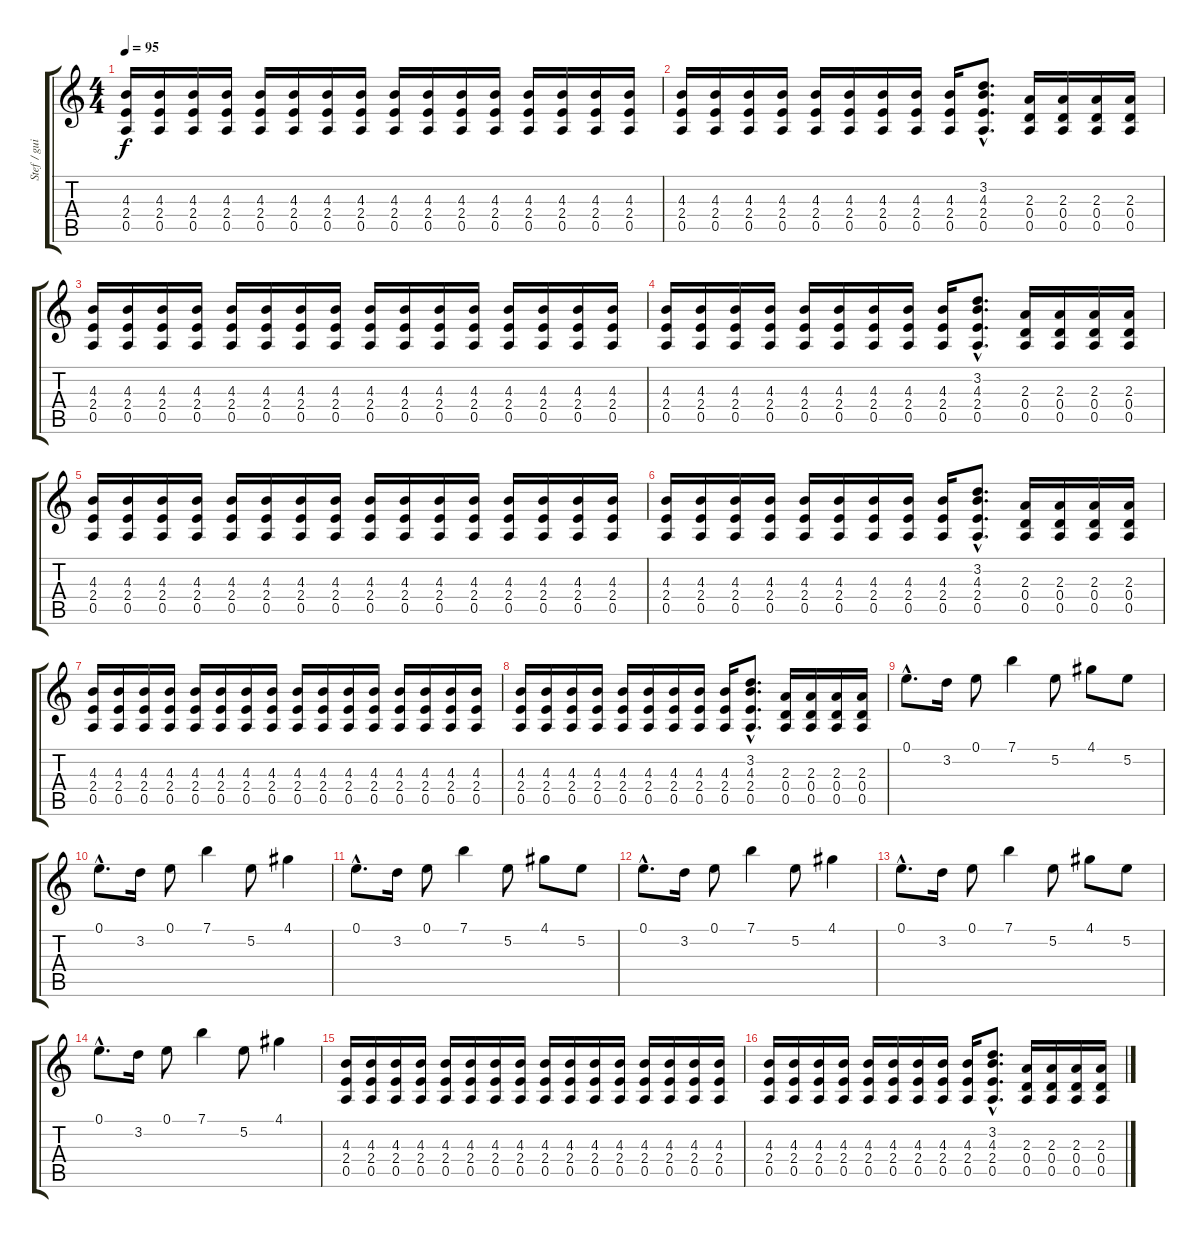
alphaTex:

\track ("Stef / guitar 2" "Stef / gui") {instrument distortionguitar}
\staff {score tabs}
\tuning (E4 B3 G3 D3 A2 D2) {hide}
\ts (4 4)
\tempo 95
\clef g2
\ks c
(4.3 2.4 0.5).16{dy f volume 13} (4.3 2.4 0.5).16 (4.3 2.4 0.5).16 (4.3 2.4 0.5).16 (4.3 2.4 0.5).16 (4.3 2.4 0.5).16 (4.3 2.4 0.5).16 (4.3 2.4 0.5).16 (4.3 2.4 0.5).16 (4.3 2.4 0.5).16 (4.3 2.4 0.5).16 (4.3 2.4 0.5).16 (4.3 2.4 0.5).16 (4.3 2.4 0.5).16 (4.3 2.4 0.5).16 (4.3 2.4 0.5).16 |
(4.3 2.4 0.5).16{volume 13} (4.3 2.4 0.5).16 (4.3 2.4 0.5).16 (4.3 2.4 0.5).16 (4.3 2.4 0.5).16 (4.3 2.4 0.5).16 (4.3 2.4 0.5).16 (4.3 2.4 0.5).16 (4.3 2.4 0.5).16 (3.2{hac} 4.3{hac} 2.4{hac} 0.5{hac}).8{d} (2.3 0.4 0.5).16 (2.3 0.4 0.5).16 (2.3 0.4 0.5).16 (2.3 0.4 0.5).16 |
(4.3 2.4 0.5).16{volume 13} (4.3 2.4 0.5).16 (4.3 2.4 0.5).16 (4.3 2.4 0.5).16 (4.3 2.4 0.5).16 (4.3 2.4 0.5).16 (4.3 2.4 0.5).16 (4.3 2.4 0.5).16 (4.3 2.4 0.5).16 (4.3 2.4 0.5).16 (4.3 2.4 0.5).16 (4.3 2.4 0.5).16 (4.3 2.4 0.5).16 (4.3 2.4 0.5).16 (4.3 2.4 0.5).16 (4.3 2.4 0.5).16 |
(4.3 2.4 0.5).16{volume 13} (4.3 2.4 0.5).16 (4.3 2.4 0.5).16 (4.3 2.4 0.5).16 (4.3 2.4 0.5).16 (4.3 2.4 0.5).16 (4.3 2.4 0.5).16 (4.3 2.4 0.5).16 (4.3 2.4 0.5).16 (3.2{hac} 4.3{hac} 2.4{hac} 0.5{hac}).8{d} (2.3 0.4 0.5).16 (2.3 0.4 0.5).16 (2.3 0.4 0.5).16 (2.3 0.4 0.5).16 |
(4.3 2.4 0.5).16{volume 13} (4.3 2.4 0.5).16 (4.3 2.4 0.5).16 (4.3 2.4 0.5).16 (4.3 2.4 0.5).16 (4.3 2.4 0.5).16 (4.3 2.4 0.5).16 (4.3 2.4 0.5).16 (4.3 2.4 0.5).16 (4.3 2.4 0.5).16 (4.3 2.4 0.5).16 (4.3 2.4 0.5).16 (4.3 2.4 0.5).16 (4.3 2.4 0.5).16 (4.3 2.4 0.5).16 (4.3 2.4 0.5).16 |
(4.3 2.4 0.5).16{volume 13} (4.3 2.4 0.5).16 (4.3 2.4 0.5).16 (4.3 2.4 0.5).16 (4.3 2.4 0.5).16 (4.3 2.4 0.5).16 (4.3 2.4 0.5).16 (4.3 2.4 0.5).16 (4.3 2.4 0.5).16 (3.2{hac} 4.3{hac} 2.4{hac} 0.5{hac}).8{d} (2.3 0.4 0.5).16 (2.3 0.4 0.5).16 (2.3 0.4 0.5).16 (2.3 0.4 0.5).16 |
(4.3 2.4 0.5).16{volume 13} (4.3 2.4 0.5).16 (4.3 2.4 0.5).16 (4.3 2.4 0.5).16 (4.3 2.4 0.5).16 (4.3 2.4 0.5).16 (4.3 2.4 0.5).16 (4.3 2.4 0.5).16 (4.3 2.4 0.5).16 (4.3 2.4 0.5).16 (4.3 2.4 0.5).16 (4.3 2.4 0.5).16 (4.3 2.4 0.5).16 (4.3 2.4 0.5).16 (4.3 2.4 0.5).16 (4.3 2.4 0.5).16 |
(4.3 2.4 0.5).16{volume 13} (4.3 2.4 0.5).16 (4.3 2.4 0.5).16 (4.3 2.4 0.5).16 (4.3 2.4 0.5).16 (4.3 2.4 0.5).16 (4.3 2.4 0.5).16 (4.3 2.4 0.5).16 (4.3 2.4 0.5).16 (3.2{hac} 4.3{hac} 2.4{hac} 0.5{hac}).8{d} (2.3 0.4 0.5).16 (2.3 0.4 0.5).16 (2.3 0.4 0.5).16 (2.3 0.4 0.5).16 |
0.1{hac}.8{d volume 10 instrument distortionguitar} 3.2.16 0.1.8 7.1.4 5.2.8 4.1.8 5.2.8 |
0.1{hac}.8{d} 3.2.16 0.1.8 7.1.4 5.2.8 4.1.4 |
0.1{hac}.8{d} 3.2.16 0.1.8 7.1.4 5.2.8 4.1.8 5.2.8 |
0.1{hac}.8{d} 3.2.16 0.1.8 7.1.4 5.2.8 4.1.4 |
0.1{hac}.8{d} 3.2.16 0.1.8 7.1.4 5.2.8 4.1.8 5.2.8 |
0.1{hac}.8{d} 3.2.16 0.1.8 7.1.4 5.2.8 4.1.4 |
(4.3 2.4 0.5).16{volume 13} (4.3 2.4 0.5).16 (4.3 2.4 0.5).16 (4.3 2.4 0.5).16 (4.3 2.4 0.5).16 (4.3 2.4 0.5).16 (4.3 2.4 0.5).16 (4.3 2.4 0.5).16 (4.3 2.4 0.5).16 (4.3 2.4 0.5).16 (4.3 2.4 0.5).16 (4.3 2.4 0.5).16 (4.3 2.4 0.5).16 (4.3 2.4 0.5).16 (4.3 2.4 0.5).16 (4.3 2.4 0.5).16 |
(4.3 2.4 0.5).16{volume 13} (4.3 2.4 0.5).16 (4.3 2.4 0.5).16 (4.3 2.4 0.5).16 (4.3 2.4 0.5).16 (4.3 2.4 0.5).16 (4.3 2.4 0.5).16 (4.3 2.4 0.5).16 (4.3 2.4 0.5).16 (3.2{hac} 4.3{hac} 2.4{hac} 0.5{hac}).8{d} (2.3 0.4 0.5).16 (2.3 0.4 0.5).16 (2.3 0.4 0.5).16 (2.3 0.4 0.5).16
